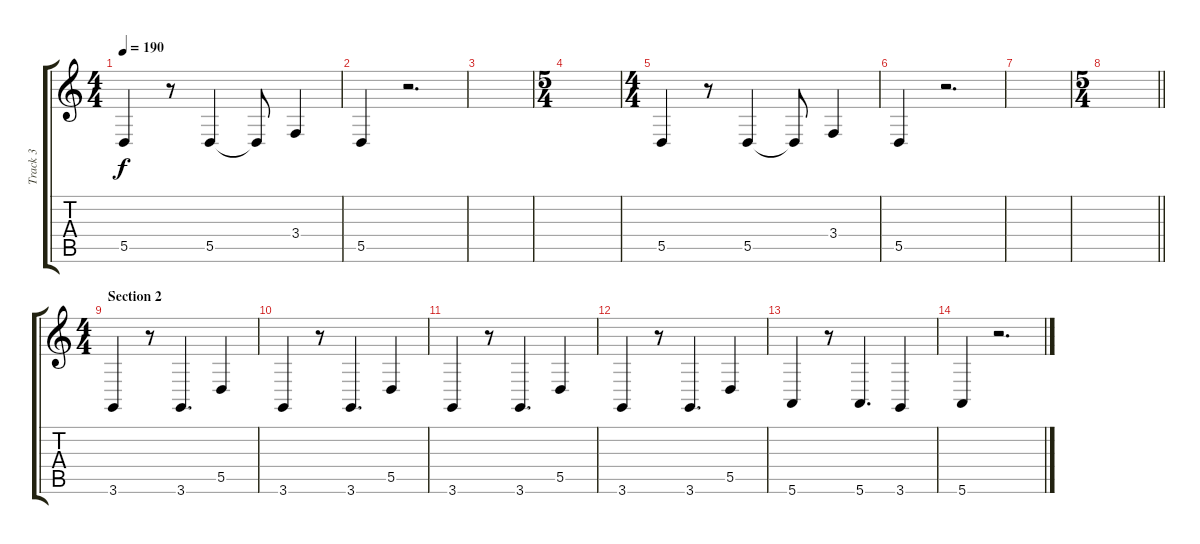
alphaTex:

\track ("Track 3" "Track 3") {instrument choiraahs}
\staff {score tabs}
\tuning (E4 B3 G3 D3 A2 E2) {hide}
\ts (4 4)
\tempo 190
\clef g2
\ks c
5.5.4{dy f} r.8 5.5.4 5.5{t}.8 3.4.4 |
5.5.4 r.2{d} |
|
\ts (5 4)
|
\ts (4 4)
5.5.4 r.8 5.5.4 5.5{t}.8 3.4.4 |
5.5.4 r.2{d} |
|
\ts (5 4)
\barLineRight lightlight
|
\ts (4 4)
\section ("" "Section 2")
3.6.4 r.8 3.6.4{d} 5.5.4 |
3.6.4 r.8 3.6.4{d} 5.5.4 |
3.6.4 r.8 3.6.4{d} 5.5.4 |
3.6.4 r.8 3.6.4{d} 5.5.4 |
5.6.4 r.8 5.6.4{d} 3.6.4 |
5.6.4 r.2{d}
